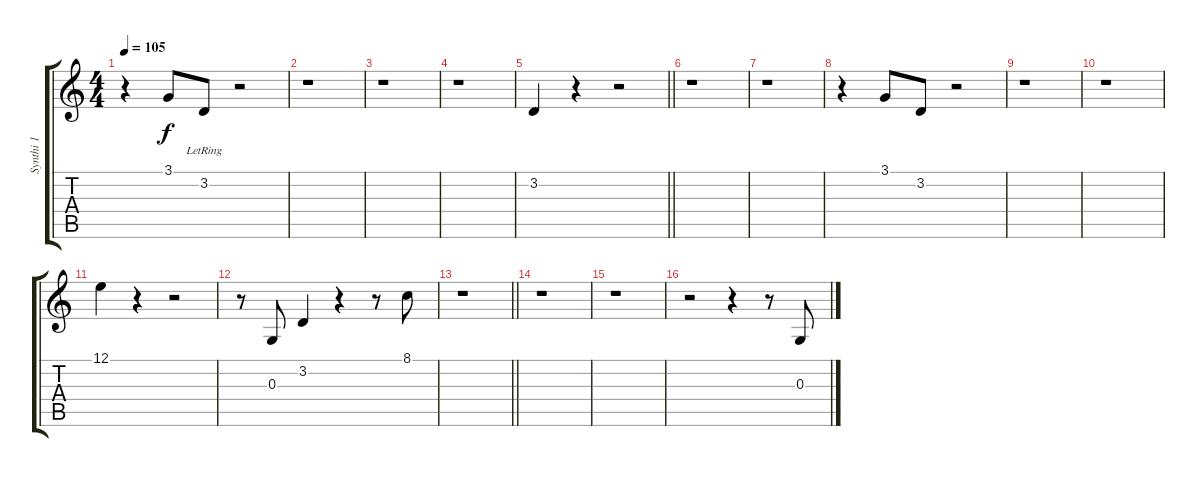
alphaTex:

\track ("Synthi 1" "Synthi 1") {instrument fx7echoes}
\staff {score tabs}
\tuning (E4 B3 G3 D3 A2 E2) {hide}
\ts (4 4)
\tempo 105
\clef g2
\ks c
r.4{dy f} 3.1.8 3.2{lr}.8 r.2 |
r.1 |
r.1 |
r.1 |
\barLineRight lightlight
3.2.4 r.4 r.2 |
r.1 |
r.1 |
r.4 3.1.8 3.2.8 r.2 |
r.1 |
r.1 |
12.1.4 r.4 r.2 |
r.8 0.3.8 3.2.4 r.4 r.8 8.1.8 |
\barLineRight lightlight
r.1 |
r.1 |
r.1 |
r.2 r.4 r.8 0.3.8
